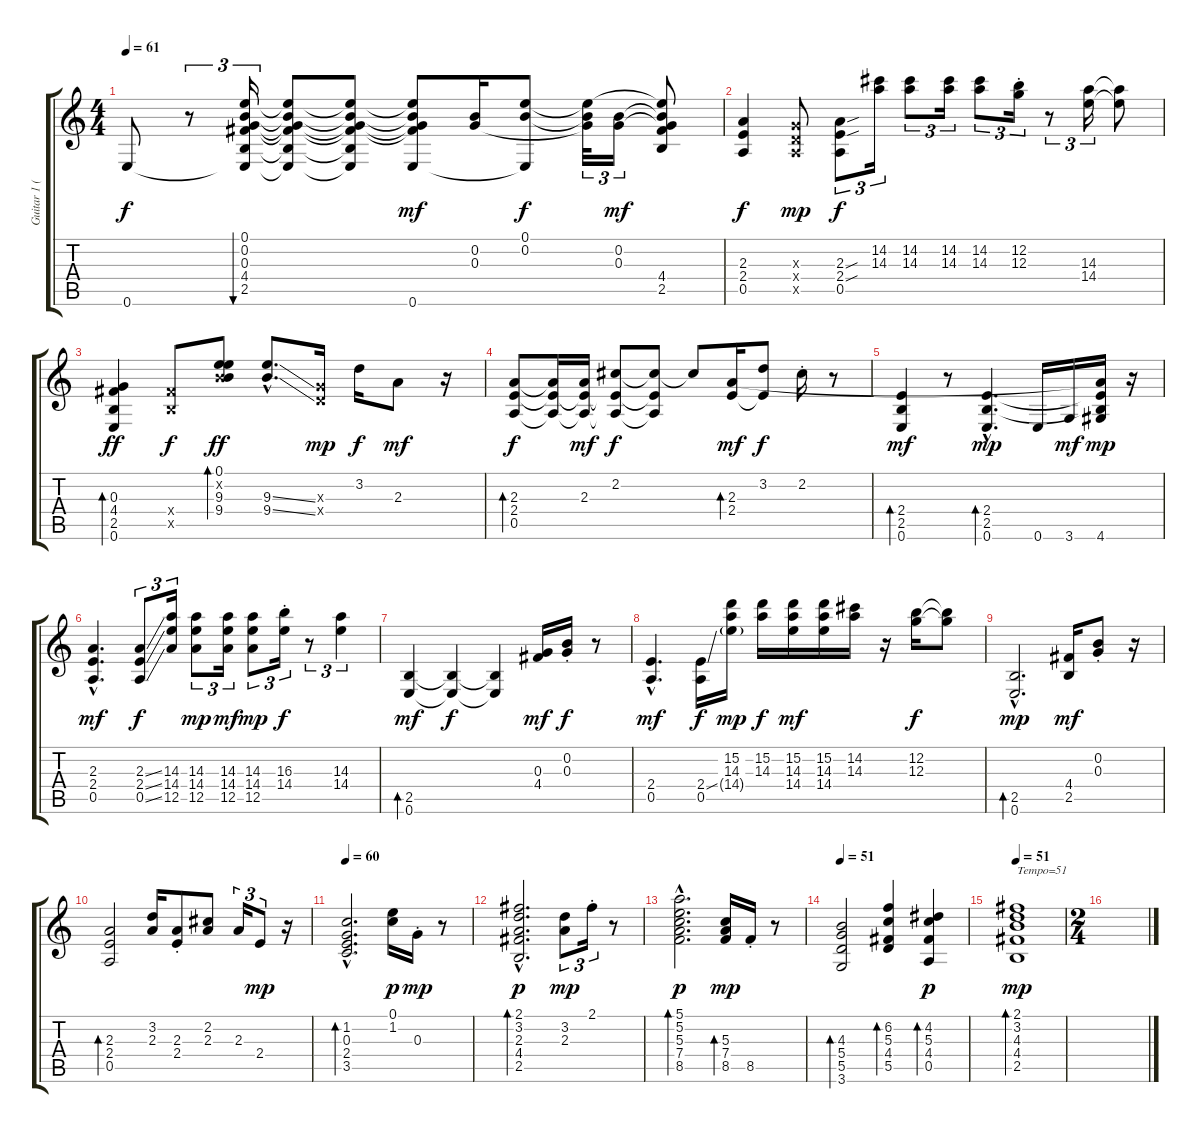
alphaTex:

\track ("Guitar 1 (David) / Clocks C" "Guitar 1 (") {instrument electricguitarclean}
\staff {score tabs}
\tuning (E4 B3 G3 D3 A2 E2) {hide}
\ts (4 4)
\tempo 61
\clef g2
\ks c
0.6.8{dy f} r.8{tu (3 2)} (0.1 0.2 0.3 4.4 2.5 0.6{t}).16{tu (3 2) bu 120} (0.1{t} 0.2{t} 0.3{t} 4.4{t} 2.5{t} 0.6{t}).8 (0.1{t} 0.2{t} 0.3{t} 4.4{t} 2.5{t} 0.6{t}).8 (0.1{t} 0.2{t} 0.3{t} 4.4{t} 0.6).8{dy mf} (0.2 0.3).16 (0.1 0.2 0.6{t}).8{dy f} (0.1{t} 0.2{t} 0.3{t}).32{tu (3 2)} (0.2 0.3).16{tu (3 2) dy mf} (0.1{t} 0.2{t} 0.3{t} 4.4 2.5).8 |
(2.3 2.4 0.5).4{dy f} (0.3{x} 0.4{x} 0.5{x}).8{dy mp} (2.3{sou} 2.4{sou} 0.5).8{tu (3 2) dy f} (14.2 14.3).16{tu (3 2)} (14.2 14.3).8{tu (3 2)} (14.2 14.3).16{tu (3 2)} (14.2 14.3).8{tu (3 2)} (12.2{st} 12.3{st}).16{tu (3 2)} r.8{tu (3 2)} (14.3 14.4).16{tu (3 2)} (14.3{t} 14.4{t}).8 |
(0.3 4.4 2.5 0.6).4{bd 30 dy ff} (4.4{x} 2.5{x}).8{dy f} (0.1 0.2{x} 9.3 9.4).8{bd 30 dy ff} (9.3{ss hac} 9.4{ss hac}).8{d} (0.3{x} 0.4{x}).16{dy mp} 3.2.16{dy f} 2.3.8{dy mf} r.16 |
(2.3 2.4 0.5).8{bd 30 dy f} (2.3{t} 2.4{t} 0.5{t}).16 (2.3 2.4{t} 0.5{t}).16{dy mf} (2.2 2.4{t} 0.5{t}).8{dy f} (2.2{t} 2.4{t} 0.5{t}).8 2.2{t}.8 (2.3 2.4).16{bd 60 dy mf} (3.2 2.4{t}).8{dy f} 2.2{st}.16 r.8 |
(2.4 2.5 0.6).4{bd 60 dy mf} r.8 (2.4{hac} 2.5{hac} 0.6{hac}).4{d bd 60 dy mp} 0.6.16 3.6.16{dy mf} (2.3{t} 2.4{t} 2.5{t} 4.6).16{dy mp} r.16 |
(2.3{hac} 2.4{hac} 0.5{hac}).4{d dy mf} (2.3{ss} 2.4{ss} 0.5{ss}).8{tu (3 2) dy f} (14.3 14.4 12.5).16{tu (3 2)} (14.3 14.4 12.5).8{tu (3 2) dy mp} (14.3 14.4 12.5).16{tu (3 2) dy mf} (14.3 14.4 12.5).8{tu (3 2) dy mp} (16.3{st} 14.4{st}).16{tu (3 2) dy f} r.8{tu (3 2)} (14.3 14.4).4{tu (3 2)} |
(2.5 0.6).4{bd 120 dy mf} (2.5{t} 0.6{t}).4{dy f} (2.5{t} 0.6{t}).4 (0.3 4.4).16{dy mf} (0.2{st} 0.3{st}).16{dy f} r.8 |
(2.4{hac} 0.5{hac}).4{d dy mf} (2.4{ss} 0.5).16{dy f} (15.2 14.3 14.4{g}).16{dy mp} (15.2 14.3).16{dy f} (15.2 14.3 14.4).16{dy mf} (15.2 14.3 14.4).16 (14.2 14.3).16 r.16 (12.2 12.3).16{dy f} (12.2{t} 12.3{t}).8 |
(2.5{hac} 0.6{hac}).2{d bd 120 dy mp} (4.4 2.5).16{dy mf} (0.2{st} 0.3{st}).8 r.16 |
(2.3 2.4 0.5).2{bd 60} (3.2 2.3).16 (2.3{st} 2.4{st}).8 (2.2 2.3).8 2.3.16{tu (3 2)} 2.4.8{tu (3 2) dy mp} r.16 |
\tempo 60
(1.2{hac} 0.3{hac} 2.4{hac} 3.5{hac}).2{d bd 60} (0.1 1.2).16{dy p} 0.3{st}.16{dy mp} r.8 |
(2.1{hac} 3.2{hac} 2.3{hac} 4.4{hac} 2.5{hac}).2{d bd 240 dy p} (3.2 2.3).8{tu (3 2) dy mp} 2.1{st}.16{tu (3 2)} r.8 |
(5.1{hac} 5.2{hac} 5.3{hac} 7.4{hac} 8.5{hac}).2{d bd 120 dy p} (5.3 7.4 8.5).16{bd 120 dy mp} 8.5{st}.16 r.8 |
\tempo 51
(4.3 5.4 5.5 3.6).2{bd 240} (6.2 5.3 4.4 5.5).4{bd 120} (4.2 5.3 4.4 0.5).4{bd 120 dy p} |
\tempo 51
(2.1 3.2 4.3 4.4 2.5).1{bd 120 txt "Tempo=51" dy mp} |
\ts (2 4)
